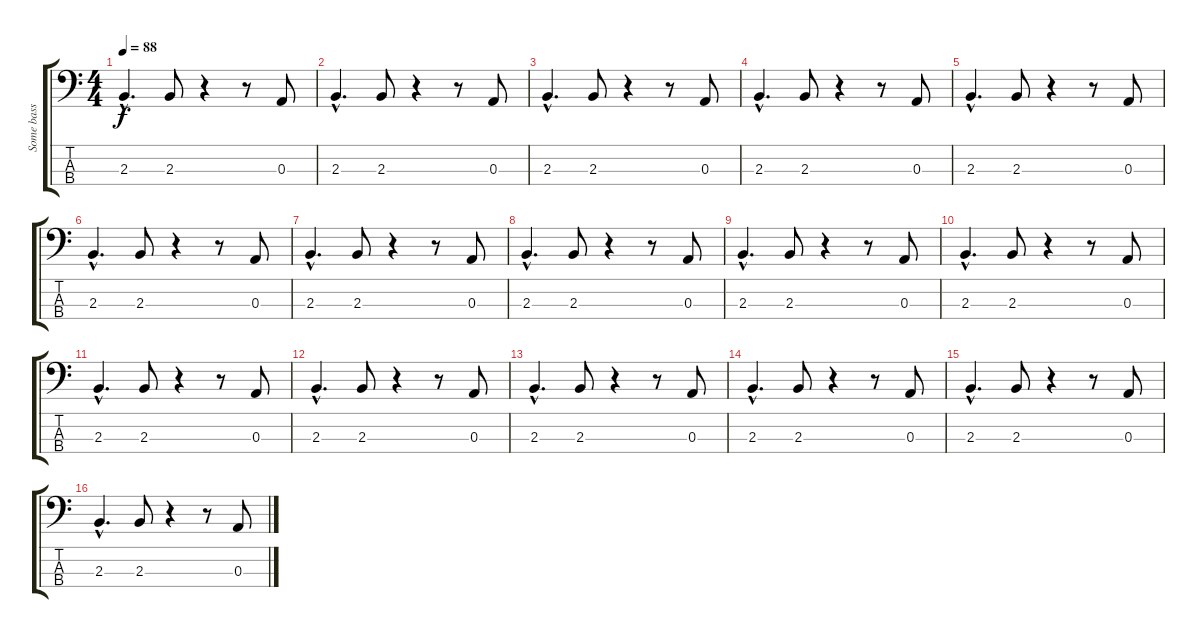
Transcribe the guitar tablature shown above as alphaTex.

\track ("Some bass dude......" "Some bass ") {instrument electricbassfinger}
\staff {score tabs}
\tuning (G2 D2 A1 E1) {hide}
\ts (4 4)
\tempo 88
\clef f4
\ks c
2.3{hac}.4{d dy f} 2.3.8 r.4 r.8 0.3.8 |
2.3{hac}.4{d} 2.3.8 r.4 r.8 0.3.8 |
2.3{hac}.4{d} 2.3.8 r.4 r.8 0.3.8 |
2.3{hac}.4{d} 2.3.8 r.4 r.8 0.3.8 |
2.3{hac}.4{d} 2.3.8 r.4 r.8 0.3.8 |
2.3{hac}.4{d} 2.3.8 r.4 r.8 0.3.8 |
2.3{hac}.4{d} 2.3.8 r.4 r.8 0.3.8 |
2.3{hac}.4{d} 2.3.8 r.4 r.8 0.3.8 |
2.3{hac}.4{d} 2.3.8 r.4 r.8 0.3.8 |
2.3{hac}.4{d} 2.3.8 r.4 r.8 0.3.8 |
2.3{hac}.4{d} 2.3.8 r.4 r.8 0.3.8 |
2.3{hac}.4{d} 2.3.8 r.4 r.8 0.3.8 |
2.3{hac}.4{d} 2.3.8 r.4 r.8 0.3.8 |
2.3{hac}.4{d} 2.3.8 r.4 r.8 0.3.8 |
2.3{hac}.4{d} 2.3.8 r.4 r.8 0.3.8 |
2.3{hac}.4{d} 2.3.8 r.4 r.8 0.3.8
